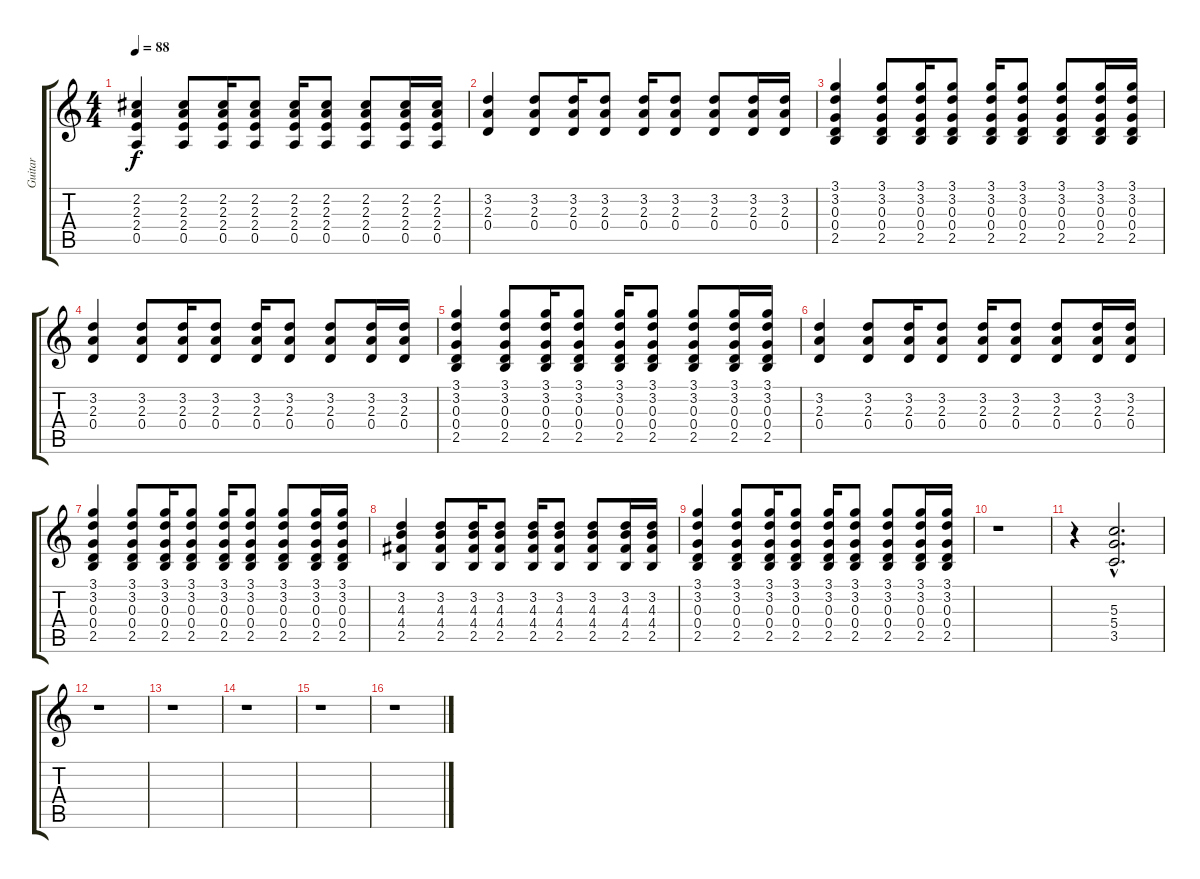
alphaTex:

\track ("Guitar" "Guitar") {instrument acousticguitarsteel}
\staff {score tabs}
\tuning (E4 B3 G3 D3 A2 D2) {hide}
\ts (4 4)
\tempo 88
\clef g2
\ks c
(2.2 2.3 2.4 0.5).4{dy f} (2.2 2.3 2.4 0.5).8 (2.2 2.3 2.4 0.5).16 (2.2 2.3 2.4 0.5).8 (2.2 2.3 2.4 0.5).16 (2.2 2.3 2.4 0.5).8 (2.2 2.3 2.4 0.5).8 (2.2 2.3 2.4 0.5).16 (2.2 2.3 2.4 0.5).16 |
(3.2 2.3 0.4).4{instrument electricguitarjazz} (3.2 2.3 0.4).8 (3.2 2.3 0.4).16 (3.2 2.3 0.4).8 (3.2 2.3 0.4).16 (3.2 2.3 0.4).8 (3.2 2.3 0.4).8 (3.2 2.3 0.4).16 (3.2 2.3 0.4).16 |
(3.1 3.2 0.3 0.4 2.5).4 (3.1 3.2 0.3 0.4 2.5).8 (3.1 3.2 0.3 0.4 2.5).16 (3.1 3.2 0.3 0.4 2.5).8 (3.1 3.2 0.3 0.4 2.5).16 (3.1 3.2 0.3 0.4 2.5).8 (3.1 3.2 0.3 0.4 2.5).8 (3.1 3.2 0.3 0.4 2.5).16 (3.1 3.2 0.3 0.4 2.5).16 |
(3.2 2.3 0.4).4{instrument electricguitarjazz} (3.2 2.3 0.4).8 (3.2 2.3 0.4).16 (3.2 2.3 0.4).8 (3.2 2.3 0.4).16 (3.2 2.3 0.4).8 (3.2 2.3 0.4).8 (3.2 2.3 0.4).16 (3.2 2.3 0.4).16 |
(3.1 3.2 0.3 0.4 2.5).4 (3.1 3.2 0.3 0.4 2.5).8 (3.1 3.2 0.3 0.4 2.5).16 (3.1 3.2 0.3 0.4 2.5).8 (3.1 3.2 0.3 0.4 2.5).16 (3.1 3.2 0.3 0.4 2.5).8 (3.1 3.2 0.3 0.4 2.5).8 (3.1 3.2 0.3 0.4 2.5).16 (3.1 3.2 0.3 0.4 2.5).16 |
(3.2 2.3 0.4).4{instrument electricguitarjazz} (3.2 2.3 0.4).8 (3.2 2.3 0.4).16 (3.2 2.3 0.4).8 (3.2 2.3 0.4).16 (3.2 2.3 0.4).8 (3.2 2.3 0.4).8 (3.2 2.3 0.4).16 (3.2 2.3 0.4).16 |
(3.1 3.2 0.3 0.4 2.5).4 (3.1 3.2 0.3 0.4 2.5).8 (3.1 3.2 0.3 0.4 2.5).16 (3.1 3.2 0.3 0.4 2.5).8 (3.1 3.2 0.3 0.4 2.5).16 (3.1 3.2 0.3 0.4 2.5).8 (3.1 3.2 0.3 0.4 2.5).8 (3.1 3.2 0.3 0.4 2.5).16 (3.1 3.2 0.3 0.4 2.5).16 |
(3.2 4.3 4.4 2.5).4 (3.2 4.3 4.4 2.5).8 (3.2 4.3 4.4 2.5).16 (3.2 4.3 4.4 2.5).8 (3.2 4.3 4.4 2.5).16 (3.2 4.3 4.4 2.5).8 (3.2 4.3 4.4 2.5).8 (3.2 4.3 4.4 2.5).16 (3.2 4.3 4.4 2.5).16 |
(3.1 3.2 0.3 0.4 2.5).4 (3.1 3.2 0.3 0.4 2.5).8 (3.1 3.2 0.3 0.4 2.5).16 (3.1 3.2 0.3 0.4 2.5).8 (3.1 3.2 0.3 0.4 2.5).16 (3.1 3.2 0.3 0.4 2.5).8 (3.1 3.2 0.3 0.4 2.5).8 (3.1 3.2 0.3 0.4 2.5).16 (3.1 3.2 0.3 0.4 2.5).16 |
r.1 |
r.4 (5.3{hac} 5.4{hac} 3.5{hac}).2{d} |
r.1 |
r.1 |
r.1 |
r.1 |
r.1
